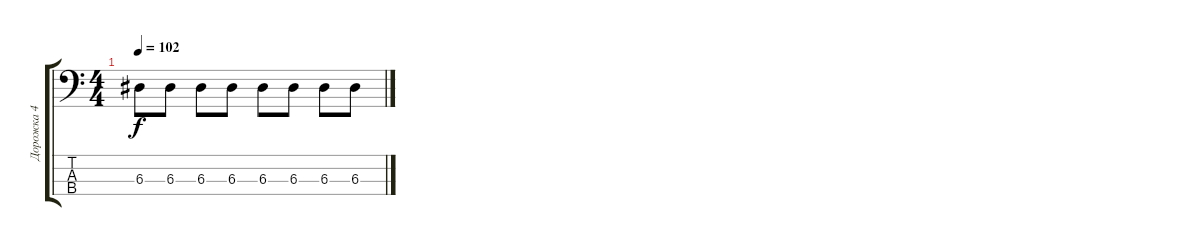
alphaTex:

\track ("Дорожка 4" "Дорожка 4") {instrument electricbasspick}
\staff {score tabs}
\tuning (G2 D2 A1 E1) {hide}
\ts (4 4)
\tempo 102
\clef f4
\ks c
6.3.8{dy f} 6.3.8 6.3.8 6.3.8 6.3.8 6.3.8 6.3.8 6.3.8
